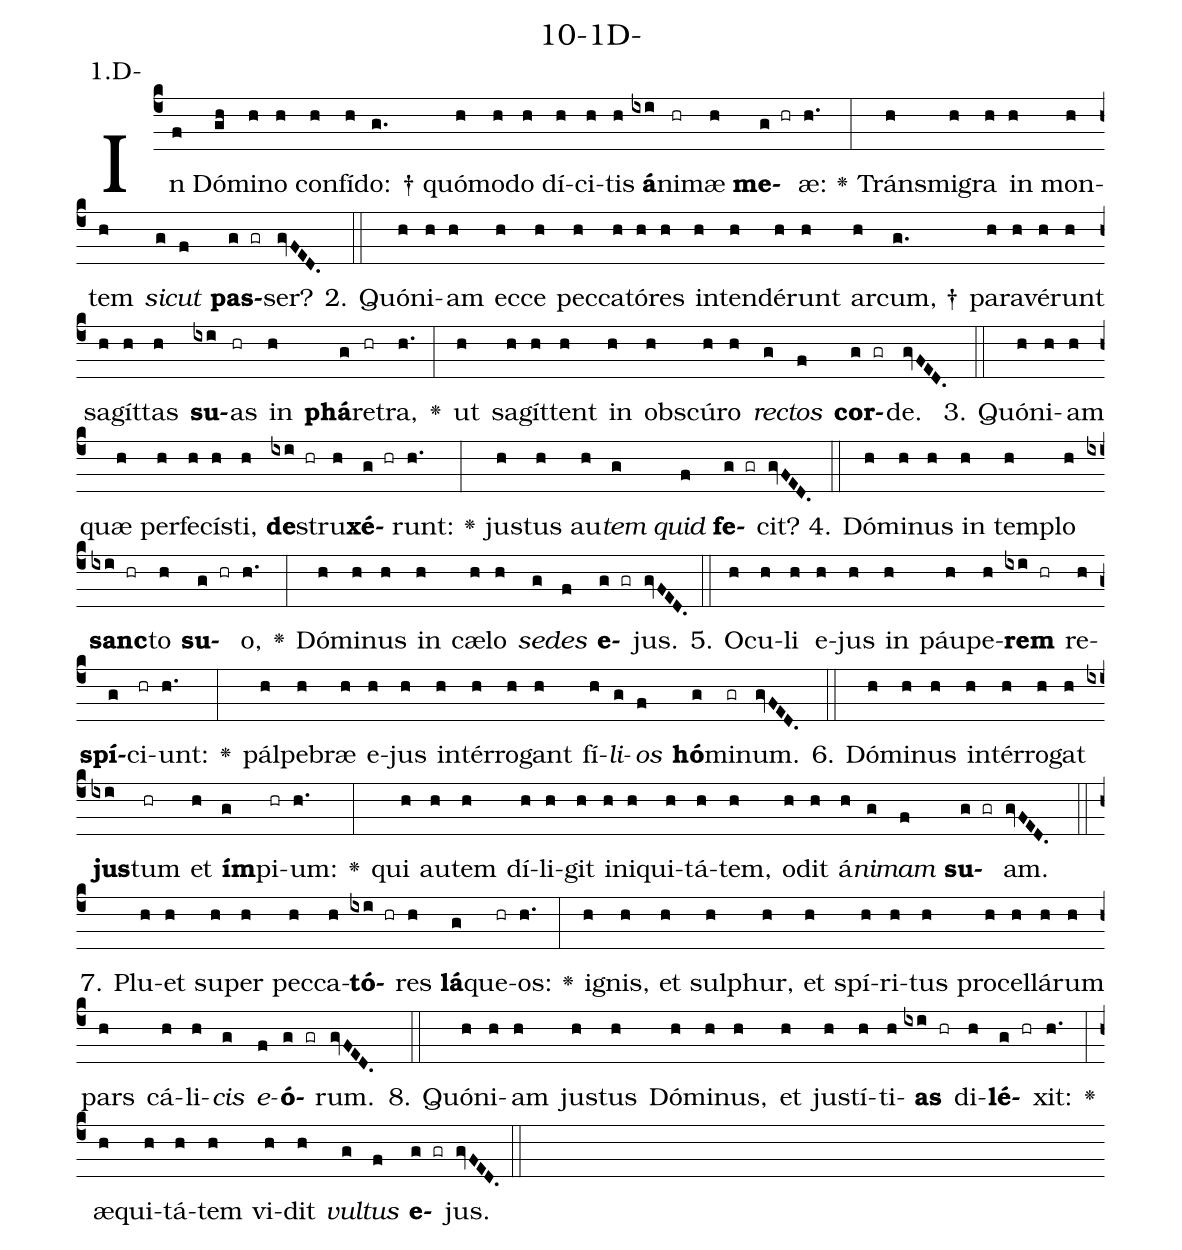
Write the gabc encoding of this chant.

name: 10-1D-;
annotation: 1.D-;
%%
(c4)In(f) Dó(gh)mi(h)no(h) con(h)fí(h)do: †(g.) quó(h)mo(h)do(h) dí(h)ci(h)tis(h) <b>á</b>(ixi)ni(hr)mæ(h) <b>me</b>(g hr)æ:(h.) <v>\greheightstar</v>(:) Tráns(h)mi(h)gra(h) in(h) mon(h)tem(h) <i>sic</i>(g)<i>ut</i>(f) <b>pas</b>(g gr)ser?(gvFED.) (::)
2. Quón(h)i(h)am(h) ec(h)ce(h) pec(h)ca(h)tó(h)res(h) in(h)ten(h)dé(h)runt(h) ar(h)cum, †(g.) pa(h)ra(h)vé(h)runt(h) sa(h)gít(h)tas(h) <b>su</b>(ixi)as(hr) in(h) <b>phá</b>(g)re(hr)tra,(h.) <v>\greheightstar</v>(:) ut(h) sa(h)gít(h)tent(h) in(h) obs(h)cú(h)ro(h) <i>rec</i>(g)<i>tos</i>(f) <b>cor</b>(g gr)de.(gvFED.) (::)
3. Quón(h)i(h)am(h) quæ(h) per(h)fe(h)cís(h)ti,(h) <b>de</b>(ixi hr)stru(h)<b>xé</b>(g hr)runt:(h.) <v>\greheightstar</v>(:) jus(h)tus(h) au(h)<i>tem</i>(g) <i>quid</i>(f) <b>fe</b>(g gr)cit?(gvFED.) (::)
4. Dó(h)mi(h)nus(h) in(h) tem(h)plo(h) <b>sanc</b>(ixi hr)to(h) <b>su</b>(g hr)o,(h.) <v>\greheightstar</v>(:) Dó(h)mi(h)nus(h) in(h) cæ(h)lo(h) <i>se</i>(g)<i>des</i>(f) <b>e</b>(g gr)jus.(gvFED.) (::)
5. O(h)cu(h)li(h) e(h)jus(h) in(h) páu(h)pe(h)<b>rem</b>(ixi hr) re(h)<b>spí</b>(g)ci(hr)unt:(h.) <v>\greheightstar</v>(:) pál(h)pe(h)bræ(h) e(h)jus(h) in(h)tér(h)ro(h)gant(h) fí(h)<i>li</i>(g)<i>os</i>(f) <b>hó</b>(g)mi(gr)num.(gvFED.) (::)
6. Dó(h)mi(h)nus(h) in(h)tér(h)ro(h)gat(h) <b>jus</b>(ixi)tum(hr) et(h) <b>ím</b>(g)pi(hr)um:(h.) <v>\greheightstar</v>(:) qui(h) au(h)tem(h) dí(h)li(h)git(h) in(h)i(h)qui(h)tá(h)tem,(h) o(h)dit(h) á(h)<i>ni</i>(g)<i>mam</i>(f) <b>su</b>(g gr)am.(gvFED.) (::)
7. Plu(h)et(h) su(h)per(h) pec(h)ca(h)<b>tó</b>(ixi hr)res(h) <b>lá</b>(g)que(hr)os:(h.) <v>\greheightstar</v>(:) i(h)gnis,(h) et(h) sul(h)phur,(h) et(h) spí(h)ri(h)tus(h) pro(h)cel(h)lá(h)rum(h) pars(h) cá(h)li(h)<i>cis</i>(g) <i>e</i>(f)<b>ó</b>(g gr)rum.(gvFED.) (::)
8. Quón(h)i(h)am(h) jus(h)tus(h) Dó(h)mi(h)nus,(h) et(h) jus(h)tí(h)ti(h)<b>as</b>(ixi hr) di(h)<b>lé</b>(g hr)xit:(h.) <v>\greheightstar</v>(:) æ(h)qui(h)tá(h)tem(h) vi(h)dit(h) <i>vul</i>(g)<i>tus</i>(f) <b>e</b>(g gr)jus.(gvFED.) (::)
